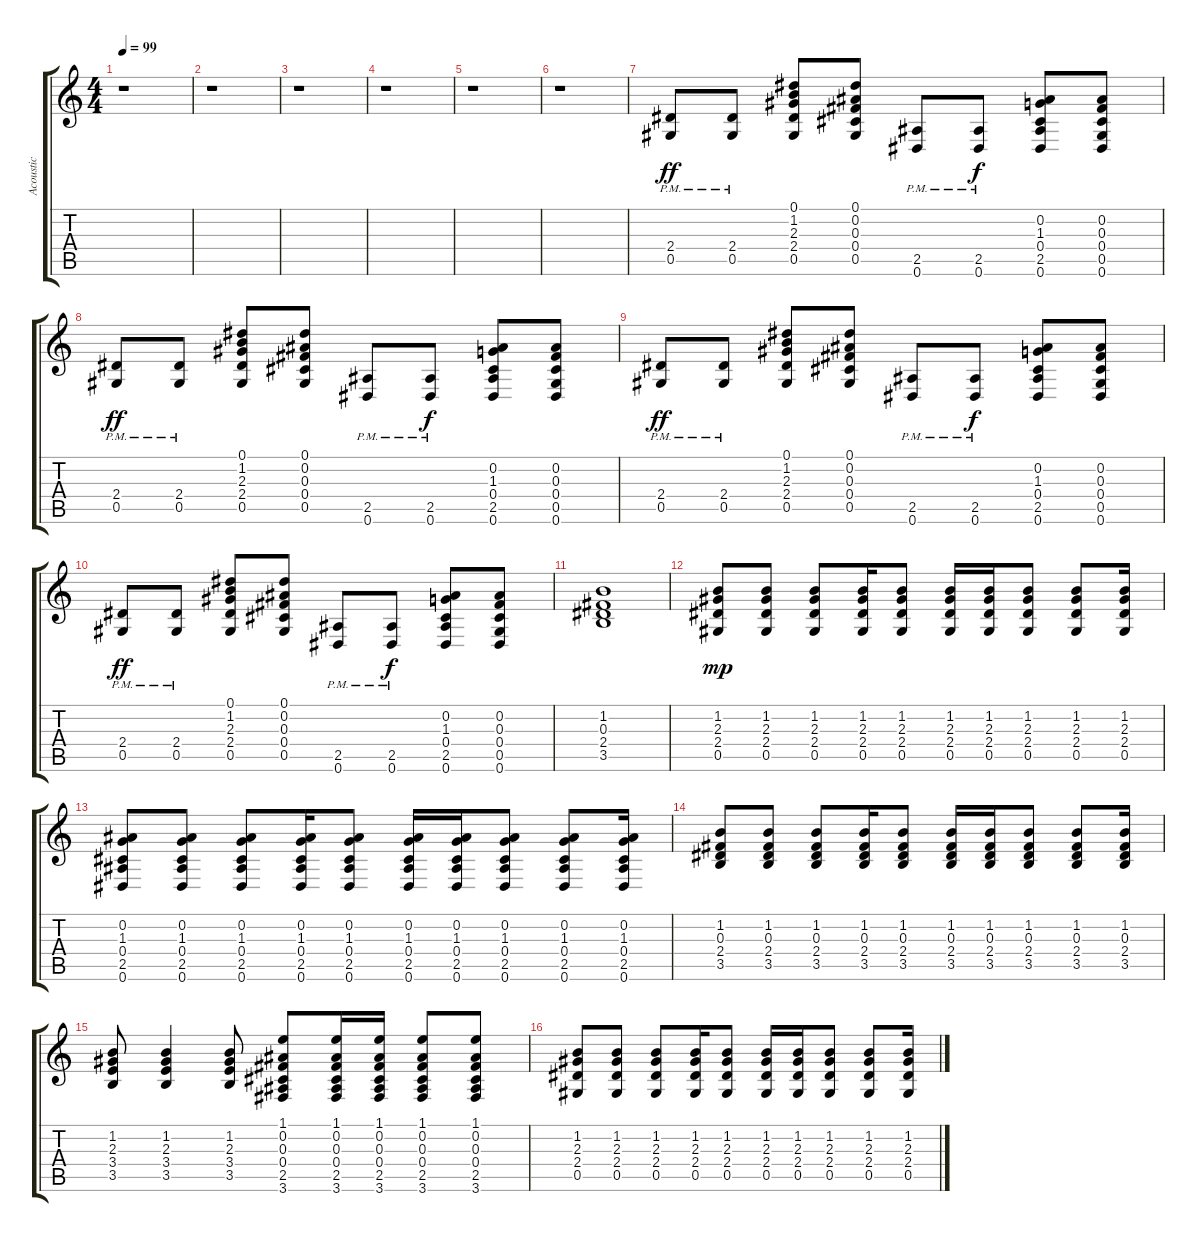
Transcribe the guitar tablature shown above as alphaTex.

\track ("Acoustic" "Acoustic") {instrument acousticguitarsteel}
\staff {score tabs}
\tuning (Eb4 Bb3 Gb3 Db3 Ab2 Eb2) {hide}
\ts (4 4)
\tempo 99
\clef g2
\ks c
r.1{dy mp} |
r.1 |
r.1 |
r.1 |
r.1 |
r.1 |
(2.4 0.5{pm}).8{dy ff} (2.4{pm} 0.5{pm}).8 (0.1 1.2 2.3 2.4 0.5).8 (0.1 0.2 0.3 0.4 0.5).8 (2.5{pm} 0.6{pm}).8 (2.5{pm} 0.6{pm}).8{dy f} (0.2 1.3 0.4 2.5 0.6).8 (0.2 0.3 0.4 0.5 0.6).8 |
(2.4 0.5{pm}).8{dy ff} (2.4{pm} 0.5{pm}).8 (0.1 1.2 2.3 2.4 0.5).8 (0.1 0.2 0.3 0.4 0.5).8 (2.5{pm} 0.6{pm}).8 (2.5{pm} 0.6{pm}).8{dy f} (0.2 1.3 0.4 2.5 0.6).8 (0.2 0.3 0.4 0.5 0.6).8 |
(2.4 0.5{pm}).8{dy ff} (2.4{pm} 0.5{pm}).8 (0.1 1.2 2.3 2.4 0.5).8 (0.1 0.2 0.3 0.4 0.5).8 (2.5{pm} 0.6{pm}).8 (2.5{pm} 0.6{pm}).8{dy f} (0.2 1.3 0.4 2.5 0.6).8 (0.2 0.3 0.4 0.5 0.6).8 |
(2.4 0.5{pm}).8{dy ff} (2.4{pm} 0.5{pm}).8 (0.1 1.2 2.3 2.4 0.5).8 (0.1 0.2 0.3 0.4 0.5).8 (2.5{pm} 0.6{pm}).8 (2.5{pm} 0.6{pm}).8{dy f} (0.2 1.3 0.4 2.5 0.6).8 (0.2 0.3 0.4 0.5 0.6).8 |
(1.2 0.3 2.4 3.5).1 |
(1.2 2.3 2.4 0.5).8{dy mp} (1.2 2.3 2.4 0.5).8 (1.2 2.3 2.4 0.5).8 (1.2 2.3 2.4 0.5).16 (1.2 2.3 2.4 0.5).8 (1.2 2.3 2.4 0.5).16 (1.2 2.3 2.4 0.5).16 (1.2 2.3 2.4 0.5).8 (1.2 2.3 2.4 0.5).8 (1.2 2.3 2.4 0.5).16 |
(0.2 1.3 0.4 2.5 0.6).8 (0.2 1.3 0.4 2.5 0.6).8 (0.2 1.3 0.4 2.5 0.6).8 (0.2 1.3 0.4 2.5 0.6).16 (0.2 1.3 0.4 2.5 0.6).8 (0.2 1.3 0.4 2.5 0.6).16 (0.2 1.3 0.4 2.5 0.6).16 (0.2 1.3 0.4 2.5 0.6).8 (0.2 1.3 0.4 2.5 0.6).8 (0.2 1.3 0.4 2.5 0.6).16 |
(1.2 0.3 2.4 3.5).8 (1.2 0.3 2.4 3.5).8 (1.2 0.3 2.4 3.5).8 (1.2 0.3 2.4 3.5).16 (1.2 0.3 2.4 3.5).8 (1.2 0.3 2.4 3.5).16 (1.2 0.3 2.4 3.5).16 (1.2 0.3 2.4 3.5).8 (1.2 0.3 2.4 3.5).8 (1.2 0.3 2.4 3.5).16 |
(1.2 2.3 3.4 3.5).8 (1.2 2.3 3.4 3.5).4 (1.2 2.3 3.4 3.5).8 (1.1 0.2 0.3 0.4 2.5 3.6).8 (1.1 0.2 0.3 0.4 2.5 3.6).16 (1.1 0.2 0.3 0.4 2.5 3.6).16 (1.1 0.2 0.3 0.4 2.5 3.6).8 (1.1 0.2 0.3 0.4 2.5 3.6).8 |
(1.2 2.3 2.4 0.5).8 (1.2 2.3 2.4 0.5).8 (1.2 2.3 2.4 0.5).8 (1.2 2.3 2.4 0.5).16 (1.2 2.3 2.4 0.5).8 (1.2 2.3 2.4 0.5).16 (1.2 2.3 2.4 0.5).16 (1.2 2.3 2.4 0.5).8 (1.2 2.3 2.4 0.5).8 (1.2 2.3 2.4 0.5).16
